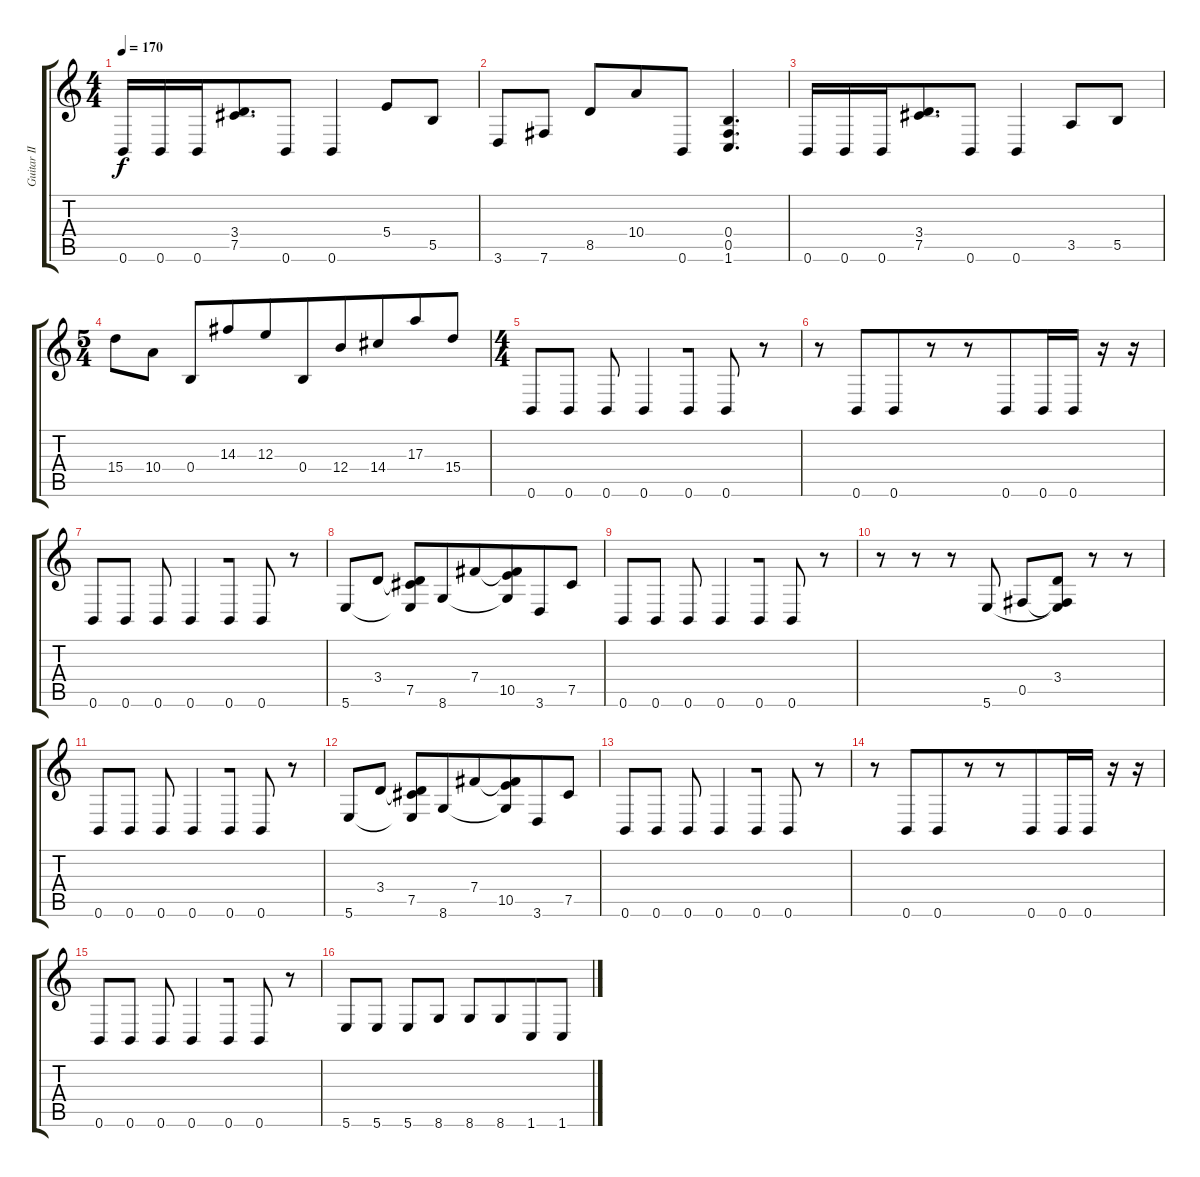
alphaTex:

\track ("Guitar II" "Guitar II") {instrument overdrivenguitar}
\staff {score tabs}
\tuning (Db4 Ab3 E3 B2 Gb2 B1) {hide}
\ts (4 4)
\tempo 170
\clef g2
\ks c
0.6.16{dy f beam merge} 0.6.16 0.6.16{beam merge} (3.4 7.5).8{d beam merge} 0.6.8{beam merge} 0.6.4{beam merge} 5.4.8 5.5.8 |
3.6.8{beam merge} 7.6.8 8.5.8{beam merge} 10.4.8{beam merge} 0.6.8{beam merge} (0.4 0.5 1.6).4{d} |
0.6.16{beam merge} 0.6.16 0.6.16{beam merge} (3.4 7.5).8{d beam merge} 0.6.8{beam merge} 0.6.4{beam merge} 3.5.8 5.5.8 |
\ts (5 4)
15.4.8{beam merge} 10.4.8 0.4.8{beam merge} 14.3.8{beam merge} 12.3.8 0.4.8{beam merge} 12.4.8 14.4.8{beam merge} 17.3.8{beam merge} 15.4.8 |
\ts (4 4)
0.6.8{beam merge} 0.6.8 0.6.8 0.6.4{beam merge} 0.6.8 0.6.8 r.8 |
r.8 0.6.8{beam merge} 0.6.8{beam merge} r.8 r.8 0.6.8{beam merge} 0.6.16{beam merge} 0.6.16{beam merge} r.16{beam merge} r.16 |
0.6.8{beam merge} 0.6.8 0.6.8 0.6.4{beam merge} 0.6.8 0.6.8 r.8 |
5.6.8{beam merge} 3.4.8 (3.4{t} 7.5 5.6{t}).8 8.6.8{beam merge} 7.4.8 (7.4{t} 10.5 8.6{t}).8{beam merge} 3.6.8{beam merge} 7.5.8 |
0.6.8{beam merge} 0.6.8 0.6.8 0.6.4{beam merge} 0.6.8 0.6.8 r.8 |
r.8 r.8{beam merge} r.8{beam merge} 5.6.8 0.5.8 (3.4 0.5{t} 5.6{t}).8{beam merge} r.8 r.8 |
0.6.8{beam merge} 0.6.8 0.6.8 0.6.4{beam merge} 0.6.8 0.6.8 r.8 |
5.6.8{beam merge} 3.4.8 (3.4{t} 7.5 5.6{t}).8 8.6.8{beam merge} 7.4.8 (7.4{t} 10.5 8.6{t}).8{beam merge} 3.6.8{beam merge} 7.5.8 |
0.6.8{beam merge} 0.6.8 0.6.8 0.6.4{beam merge} 0.6.8 0.6.8 r.8 |
r.8 0.6.8{beam merge} 0.6.8{beam merge} r.8 r.8 0.6.8{beam merge} 0.6.16{beam merge} 0.6.16{beam merge} r.16{beam merge} r.16 |
0.6.8{beam merge} 0.6.8 0.6.8 0.6.4{beam merge} 0.6.8 0.6.8 r.8 |
5.6.8{beam merge} 5.6.8 5.6.8 8.6.8 8.6.8{beam merge} 8.6.8{beam merge} 1.6.8 1.6.8
